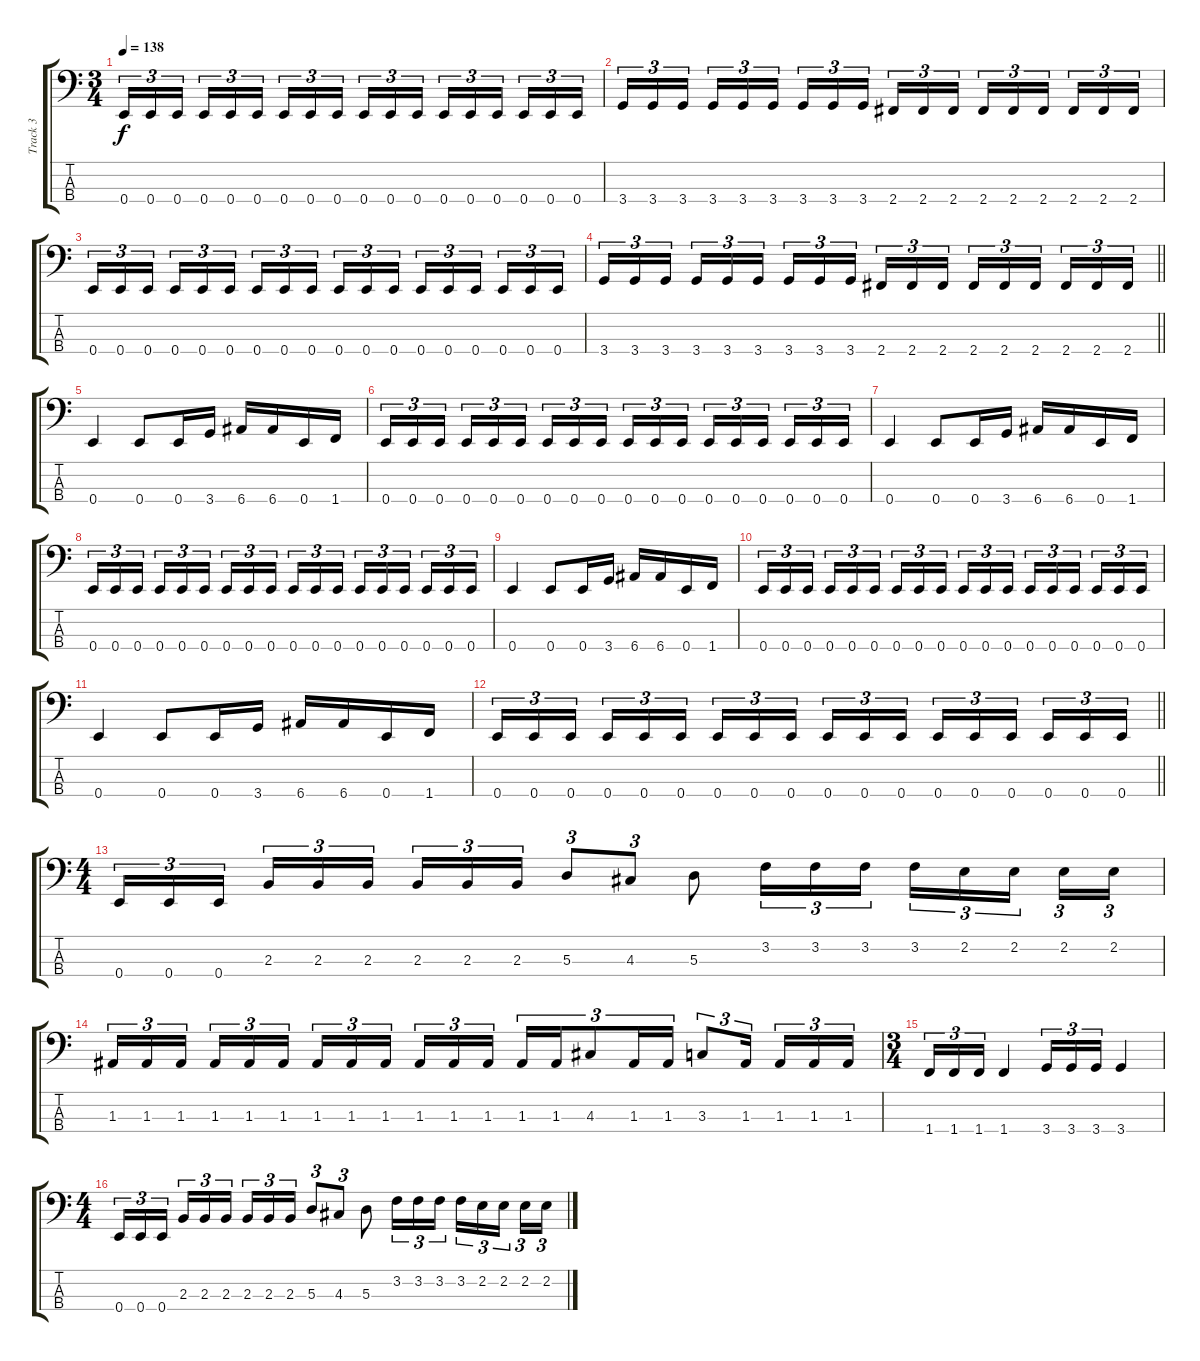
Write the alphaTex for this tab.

\track ("Track 3" "Track 3") {instrument electricbasspick}
\staff {score tabs}
\tuning (G2 D2 A1 E1) {hide}
\ts (3 4)
\tempo 138
\clef f4
\ks c
0.4.16{tu (3 2) dy f} 0.4.16{tu (3 2)} 0.4.16{tu (3 2)} 0.4.16{tu (3 2)} 0.4.16{tu (3 2)} 0.4.16{tu (3 2)} 0.4.16{tu (3 2)} 0.4.16{tu (3 2)} 0.4.16{tu (3 2)} 0.4.16{tu (3 2)} 0.4.16{tu (3 2)} 0.4.16{tu (3 2)} 0.4.16{tu (3 2)} 0.4.16{tu (3 2)} 0.4.16{tu (3 2)} 0.4.16{tu (3 2)} 0.4.16{tu (3 2)} 0.4.16{tu (3 2)} |
3.4.16{tu (3 2)} 3.4.16{tu (3 2)} 3.4.16{tu (3 2)} 3.4.16{tu (3 2)} 3.4.16{tu (3 2)} 3.4.16{tu (3 2)} 3.4.16{tu (3 2)} 3.4.16{tu (3 2)} 3.4.16{tu (3 2)} 2.4.16{tu (3 2)} 2.4.16{tu (3 2)} 2.4.16{tu (3 2)} 2.4.16{tu (3 2)} 2.4.16{tu (3 2)} 2.4.16{tu (3 2)} 2.4.16{tu (3 2)} 2.4.16{tu (3 2)} 2.4.16{tu (3 2)} |
0.4.16{tu (3 2)} 0.4.16{tu (3 2)} 0.4.16{tu (3 2)} 0.4.16{tu (3 2)} 0.4.16{tu (3 2)} 0.4.16{tu (3 2)} 0.4.16{tu (3 2)} 0.4.16{tu (3 2)} 0.4.16{tu (3 2)} 0.4.16{tu (3 2)} 0.4.16{tu (3 2)} 0.4.16{tu (3 2)} 0.4.16{tu (3 2)} 0.4.16{tu (3 2)} 0.4.16{tu (3 2)} 0.4.16{tu (3 2)} 0.4.16{tu (3 2)} 0.4.16{tu (3 2)} |
\barLineRight lightlight
3.4.16{tu (3 2)} 3.4.16{tu (3 2)} 3.4.16{tu (3 2)} 3.4.16{tu (3 2)} 3.4.16{tu (3 2)} 3.4.16{tu (3 2)} 3.4.16{tu (3 2)} 3.4.16{tu (3 2)} 3.4.16{tu (3 2)} 2.4.16{tu (3 2)} 2.4.16{tu (3 2)} 2.4.16{tu (3 2)} 2.4.16{tu (3 2)} 2.4.16{tu (3 2)} 2.4.16{tu (3 2)} 2.4.16{tu (3 2)} 2.4.16{tu (3 2)} 2.4.16{tu (3 2)} |
\section ("" "")
0.4.4 0.4.8 0.4.16 3.4.16 6.4.16 6.4.16 0.4.16 1.4.16 |
0.4.16{tu (3 2)} 0.4.16{tu (3 2)} 0.4.16{tu (3 2)} 0.4.16{tu (3 2)} 0.4.16{tu (3 2)} 0.4.16{tu (3 2)} 0.4.16{tu (3 2)} 0.4.16{tu (3 2)} 0.4.16{tu (3 2)} 0.4.16{tu (3 2)} 0.4.16{tu (3 2)} 0.4.16{tu (3 2)} 0.4.16{tu (3 2)} 0.4.16{tu (3 2)} 0.4.16{tu (3 2)} 0.4.16{tu (3 2)} 0.4.16{tu (3 2)} 0.4.16{tu (3 2)} |
0.4.4 0.4.8 0.4.16 3.4.16 6.4.16 6.4.16 0.4.16 1.4.16 |
0.4.16{tu (3 2)} 0.4.16{tu (3 2)} 0.4.16{tu (3 2)} 0.4.16{tu (3 2)} 0.4.16{tu (3 2)} 0.4.16{tu (3 2)} 0.4.16{tu (3 2)} 0.4.16{tu (3 2)} 0.4.16{tu (3 2)} 0.4.16{tu (3 2)} 0.4.16{tu (3 2)} 0.4.16{tu (3 2)} 0.4.16{tu (3 2)} 0.4.16{tu (3 2)} 0.4.16{tu (3 2)} 0.4.16{tu (3 2)} 0.4.16{tu (3 2)} 0.4.16{tu (3 2)} |
0.4.4 0.4.8 0.4.16 3.4.16 6.4.16 6.4.16 0.4.16 1.4.16 |
0.4.16{tu (3 2)} 0.4.16{tu (3 2)} 0.4.16{tu (3 2)} 0.4.16{tu (3 2)} 0.4.16{tu (3 2)} 0.4.16{tu (3 2)} 0.4.16{tu (3 2)} 0.4.16{tu (3 2)} 0.4.16{tu (3 2)} 0.4.16{tu (3 2)} 0.4.16{tu (3 2)} 0.4.16{tu (3 2)} 0.4.16{tu (3 2)} 0.4.16{tu (3 2)} 0.4.16{tu (3 2)} 0.4.16{tu (3 2)} 0.4.16{tu (3 2)} 0.4.16{tu (3 2)} |
0.4.4 0.4.8 0.4.16 3.4.16 6.4.16 6.4.16 0.4.16 1.4.16 |
\barLineRight lightlight
0.4.16{tu (3 2)} 0.4.16{tu (3 2)} 0.4.16{tu (3 2)} 0.4.16{tu (3 2)} 0.4.16{tu (3 2)} 0.4.16{tu (3 2)} 0.4.16{tu (3 2)} 0.4.16{tu (3 2)} 0.4.16{tu (3 2)} 0.4.16{tu (3 2)} 0.4.16{tu (3 2)} 0.4.16{tu (3 2)} 0.4.16{tu (3 2)} 0.4.16{tu (3 2)} 0.4.16{tu (3 2)} 0.4.16{tu (3 2)} 0.4.16{tu (3 2)} 0.4.16{tu (3 2)} |
\ts (4 4)
\section ("" "")
0.4.16{tu (3 2)} 0.4.16{tu (3 2)} 0.4.16{tu (3 2)} 2.3.16{tu (3 2)} 2.3.16{tu (3 2)} 2.3.16{tu (3 2)} 2.3.16{tu (3 2)} 2.3.16{tu (3 2)} 2.3.16{tu (3 2)} 5.3.8{tu (3 2)} 4.3.8{tu (3 2)} 5.3.8 3.2.16{tu (3 2)} 3.2.16{tu (3 2)} 3.2.16{tu (3 2)} 3.2.16{tu (3 2)} 2.2.16{tu (3 2)} 2.2.16{tu (3 2)} 2.2.16{tu (3 2)} 2.2.16{tu (3 2)} |
1.3.16{tu (3 2)} 1.3.16{tu (3 2)} 1.3.16{tu (3 2)} 1.3.16{tu (3 2)} 1.3.16{tu (3 2)} 1.3.16{tu (3 2)} 1.3.16{tu (3 2)} 1.3.16{tu (3 2)} 1.3.16{tu (3 2)} 1.3.16{tu (3 2)} 1.3.16{tu (3 2)} 1.3.16{tu (3 2)} 1.3.16{tu (3 2)} 1.3.16{tu (3 2)} 4.3.8{tu (3 2)} 1.3.16{tu (3 2)} 1.3.16{tu (3 2)} 3.3.8{tu (3 2)} 1.3.16{tu (3 2)} 1.3.16{tu (3 2)} 1.3.16{tu (3 2)} 1.3.16{tu (3 2)} |
\ts (3 4)
1.4.16{tu (3 2)} 1.4.16{tu (3 2)} 1.4.16{tu (3 2)} 1.4.4 3.4.16{tu (3 2)} 3.4.16{tu (3 2)} 3.4.16{tu (3 2)} 3.4.4 |
\ts (4 4)
0.4.16{tu (3 2)} 0.4.16{tu (3 2)} 0.4.16{tu (3 2)} 2.3.16{tu (3 2)} 2.3.16{tu (3 2)} 2.3.16{tu (3 2)} 2.3.16{tu (3 2)} 2.3.16{tu (3 2)} 2.3.16{tu (3 2)} 5.3.8{tu (3 2)} 4.3.8{tu (3 2)} 5.3.8 3.2.16{tu (3 2)} 3.2.16{tu (3 2)} 3.2.16{tu (3 2)} 3.2.16{tu (3 2)} 2.2.16{tu (3 2)} 2.2.16{tu (3 2)} 2.2.16{tu (3 2)} 2.2.16{tu (3 2)}
